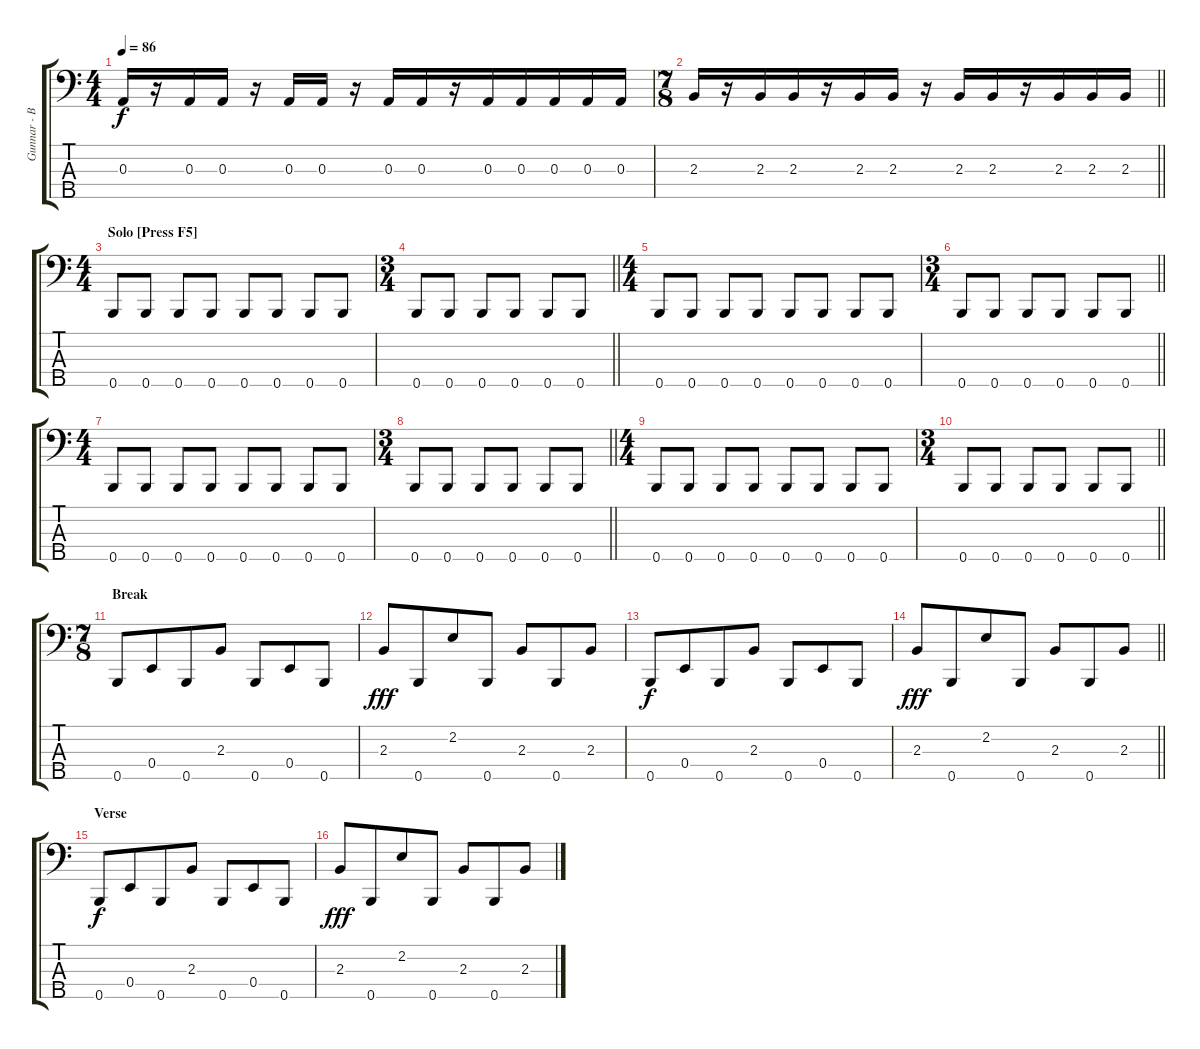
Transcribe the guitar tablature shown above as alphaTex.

\track ("Gunnar - Bass" "Gunnar - B") {instrument electricbassfinger}
\staff {score tabs}
\tuning (G2 D2 A1 E1 B0) {hide}
\ts (4 4)
\tempo 86
\clef f4
\ks c
0.3.16{dy f} r.16 0.3.16 0.3.16 r.16 0.3.16 0.3.16 r.16 0.3.16 0.3.16 r.16 0.3.16{beam merge} 0.3.16 0.3.16 0.3.16 0.3.16 |
\ts (7 8)
\barLineRight lightlight
2.3.16 r.16 2.3.16 2.3.16 r.16 2.3.16{beam merge} 2.3.16 r.16 2.3.16 2.3.16 r.16 2.3.16{beam merge} 2.3.16 2.3.16 |
\ts (4 4)
\section ("" "Solo [Press F5]")
0.5.8 0.5.8 0.5.8 0.5.8 0.5.8 0.5.8 0.5.8 0.5.8 |
\ts (3 4)
\barLineRight lightlight
0.5.8 0.5.8 0.5.8 0.5.8 0.5.8 0.5.8 |
\ts (4 4)
0.5.8 0.5.8 0.5.8 0.5.8 0.5.8 0.5.8 0.5.8 0.5.8 |
\ts (3 4)
\barLineRight lightlight
0.5.8 0.5.8 0.5.8 0.5.8 0.5.8 0.5.8 |
\ts (4 4)
0.5.8 0.5.8 0.5.8 0.5.8 0.5.8 0.5.8 0.5.8 0.5.8 |
\ts (3 4)
\barLineRight lightlight
0.5.8 0.5.8 0.5.8 0.5.8 0.5.8 0.5.8 |
\ts (4 4)
0.5.8 0.5.8 0.5.8 0.5.8 0.5.8 0.5.8 0.5.8 0.5.8 |
\ts (3 4)
\barLineRight lightlight
0.5.8 0.5.8 0.5.8 0.5.8 0.5.8 0.5.8 |
\ts (7 8)
\section ("" "Break")
0.5.8{volume 2} 0.4.8 0.5.8 2.3.8 0.5.8 0.4.8 0.5.8 |
2.3.8{dy fff} 0.5.8 2.2.8 0.5.8 2.3.8 0.5.8 2.3.8 |
0.5.8{dy f} 0.4.8 0.5.8 2.3.8 0.5.8 0.4.8 0.5.8 |
\barLineRight lightlight
2.3.8{dy fff} 0.5.8 2.2.8 0.5.8 2.3.8 0.5.8 2.3.8 |
\section ("" "Verse")
0.5.8{dy f} 0.4.8 0.5.8 2.3.8 0.5.8 0.4.8 0.5.8 |
2.3.8{dy fff} 0.5.8 2.2.8 0.5.8 2.3.8 0.5.8 2.3.8
